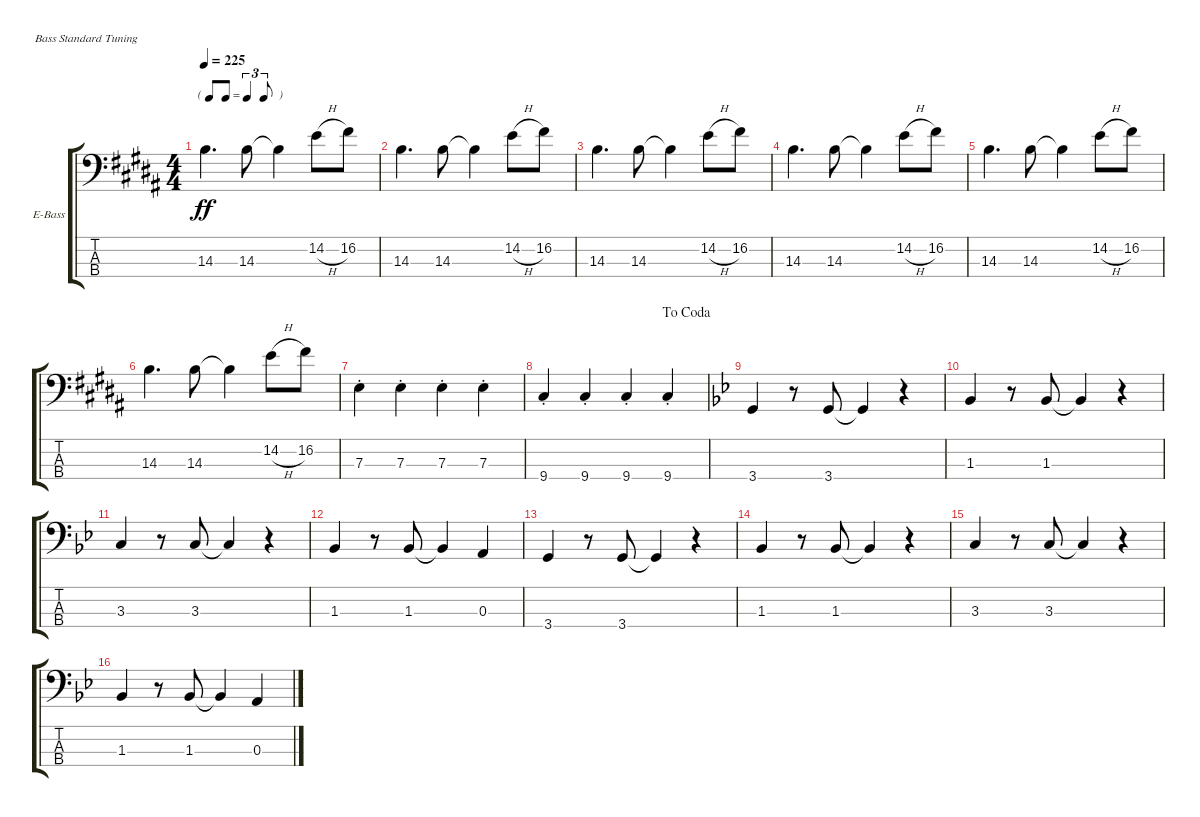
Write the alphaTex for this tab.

\defaultSystemsLayout 4
\bracketExtendMode groupsimilarinstruments
\firstSystemTrackNameOrientation horizontal
\otherSystemsTrackNameOrientation horizontal
\track ("Electric Bass" "E-Bass") {instrument electricbassfinger}
\staff {score tabs}
\tuning (G2 D2 A1 E1)
\ts (4 4)
\tf triplet8th
\tempo 225
\clef f4
\ks b
14.3.4{d dy ff} 14.3.8 14.3{t}.4 14.2{h}.8 16.2.8 |
14.3.4{d} 14.3.8 14.3{t}.4 14.2{h}.8 16.2.8 |
14.3.4{d} 14.3.8 14.3{t}.4 14.2{h}.8 16.2.8 |
14.3.4{d} 14.3.8 14.3{t}.4 14.2{h}.8 16.2.8 |
14.3.4{d} 14.3.8 14.3{t}.4 14.2{h}.8 16.2.8 |
14.3.4{d} 14.3.8 14.3{t}.4 14.2{h}.8 16.2.8 |
7.3{st}.4 7.3{st}.4 7.3{st}.4 7.3{st}.4 |
\jump dacoda
9.4{st}.4 9.4{st}.4 9.4{st}.4 9.4{st}.4 |
\ks gminor
3.4.4 r.8 3.4.8 3.4{t}.4 r.4 |
1.3.4 r.8 1.3.8 1.3{t}.4 r.4 |
3.3.4 r.8 3.3.8 3.3{t}.4 r.4 |
1.3.4 r.8 1.3.8 1.3{t}.4 0.3.4 |
3.4.4 r.8 3.4.8 3.4{t}.4 r.4 |
1.3.4 r.8 1.3.8 1.3{t}.4 r.4 |
3.3.4 r.8 3.3.8 3.3{t}.4 r.4 |
1.3.4 r.8 1.3.8 1.3{t}.4 0.3.4
